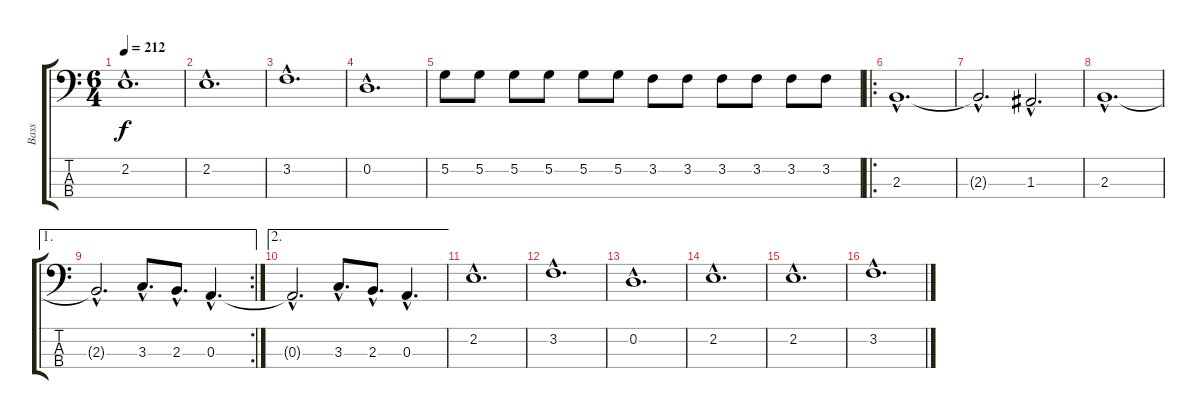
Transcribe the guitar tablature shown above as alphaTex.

\track ("Bass" "Bass") {instrument electricbassfinger}
\staff {score tabs}
\tuning (G2 D2 A1 D1) {hide}
\ts (6 4)
\tempo 212
\clef f4
\ks c
2.2{hac}.1{d dy f} |
2.2{hac}.1{d} |
3.2{hac}.1{d} |
0.2{hac}.1{d} |
5.2.8 5.2.8 5.2.8 5.2.8 5.2.8 5.2.8 3.2.8 3.2.8 3.2.8 3.2.8 3.2.8 3.2.8 |
\ro
2.3{hac}.1{d} |
2.3{hac t}.2{d} 1.3{hac}.2{d} |
2.3{hac}.1{d} |
\ae 1
\rc 2
2.3{hac t}.2{d} 3.3{hac}.8{d} 2.3{hac}.8{d} 0.3{hac}.4{d} |
\ae 2
0.3{hac t}.2{d} 3.3{hac}.8{d} 2.3{hac}.8{d} 0.3{hac}.4{d} |
2.2{hac}.1{d} |
3.2{hac}.1{d} |
0.2{hac}.1{d} |
2.2{hac}.1{d} |
2.2{hac}.1{d} |
3.2{hac}.1{d}
